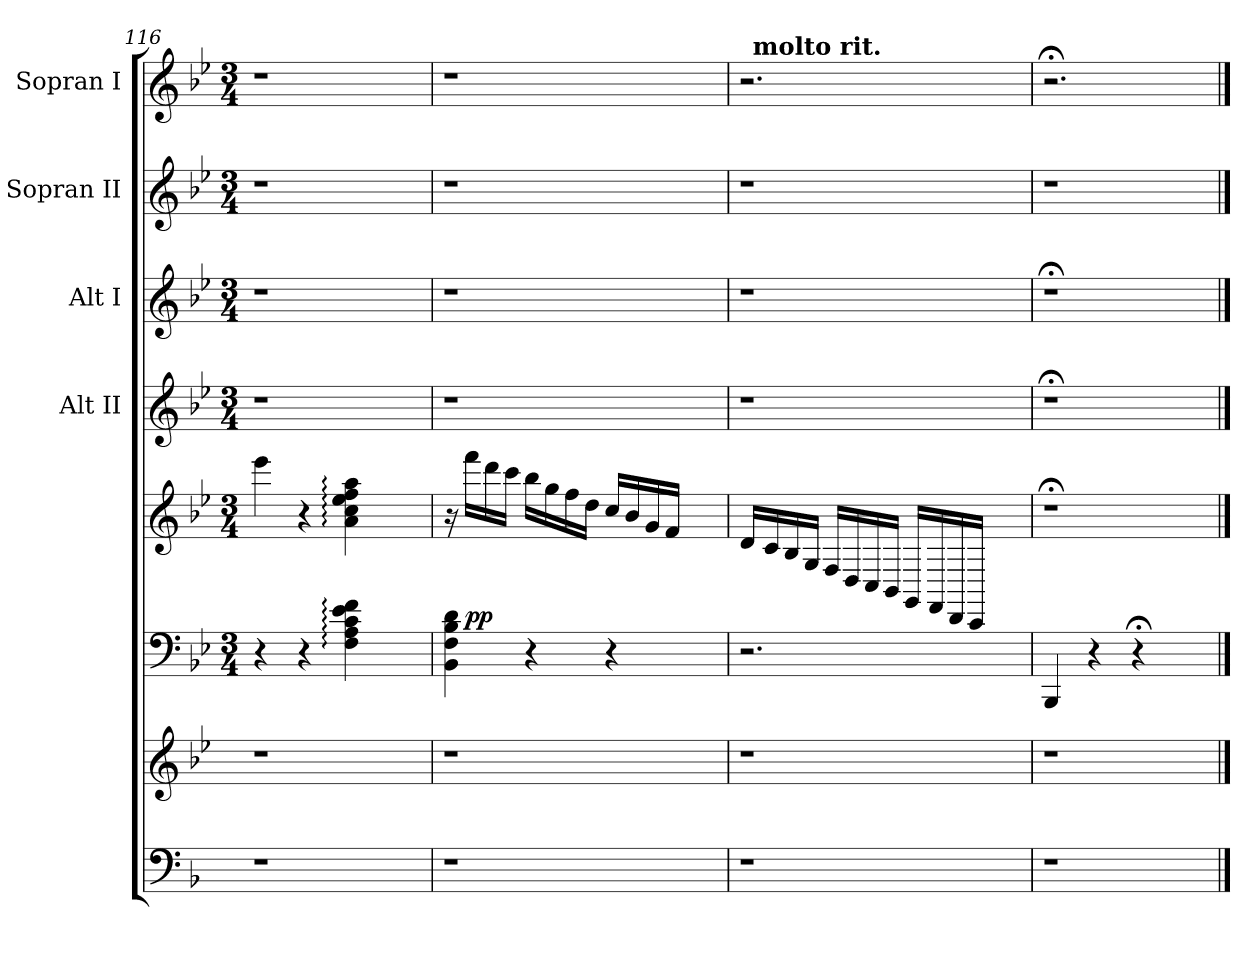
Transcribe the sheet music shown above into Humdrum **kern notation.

**kern	**kern	**kern	**dynam	**kern	**kern	**kern	**kern	**kern
*part8	*part7	*part6	*part6	*part5	*part4	*part3	*part2	*part1
*staff8	*staff7	*staff6	*staff6	*staff5	*staff4	*staff3	*staff2	*staff1
*	*	*	*	*	*I"Alt II	*I"Alt I	*I"Sopran II	*I"Sopran I
*clefF4	*clefG2	*clefF4	*	*clefG2	*clefG2	*clefG2	*clefG2	*clefG2
*k[b-]	*k[b-e-]	*k[b-e-]	*	*k[b-e-]	*k[b-e-]	*k[b-e-]	*k[b-e-]	*k[b-e-]
*F:	*B-:	*B-:	*	*B-:	*B-:	*B-:	*B-:	*B-:
*	*	*M3/4	*	*M3/4	*M3/4	*M3/4	*M3/4	*M3/4
=116	=116	=116	=116	=116	=116	=116	=116	=116
!	!	!	!	!	!LO:N:vis=1	!LO:N:vis=1	!LO:N:vis=1	!LO:N:vis=1
1r	1r	4r	.	4eee-\	2.r	2.r	2.r	2.r
.	.	4r	.	4r	.	.	.	.
.	.	4F\: 4A\: 4c\: 4e-\: 4f\:	.	4a\: 4cc\: 4ee-\: 4ff\: 4aa\:	.	.	.	.
.	.	4ryy	.	4ryy	4ryy	4ryy	4ryy	4ryy
=117	=117	=117	=117	=117	=117	=117	=117	=117
!	!	!	!	!	!LO:N:vis=1	!LO:N:vis=1	!LO:N:vis=1	!LO:N:vis=1
*	*	*^	*	*	*	*	*	*
1r	1r	4BB-\ 4F\ 4B-\ 4d\	16ryy	.	16ra	2.r	2.r	2.r	2.r
!	!	!	!	!LO:DY:a	!	!	!	!	!
.	.	.	2...ryy	pp	16fff\LL	.	.	.	.
.	.	.	.	.	16ddd\	.	.	.	.
.	.	.	.	.	16ccc\JJ	.	.	.	.
.	.	4r	.	.	16bb-\LL	.	.	.	.
.	.	.	.	.	16gg\	.	.	.	.
.	.	.	.	.	16ff\	.	.	.	.
.	.	.	.	.	16dd\JJ	.	.	.	.
.	.	4r	.	.	16cc/LL	.	.	.	.
.	.	.	.	.	16b-/	.	.	.	.
.	.	.	.	.	16g/	.	.	.	.
.	.	.	.	.	16f/JJ	.	.	.	.
.	.	4ryy	.	.	4ryy	4ryy	4ryy	4ryy	4ryy
=118	=118	=118	=118	=118	=118	=118	=118	=118	=118
!	!	!	!	!	!	!LO:N:vis=1	!LO:N:vis=1	!LO:N:vis=1	!LO:N:vis=1
*	*	*v	*v	*	*	*	*	*	*^
1r	1r	2.r	.	16d/LL	2.r	2.r	2.r	2.r	32ryy
!	!	!	!	!	!	!	!	!	!LO:TX:a:B:t=molto rit.
.	.	.	.	.	.	.	.	.	2ryy
.	.	.	.	16c/	.	.	.	.	.
.	.	.	.	16B-/	.	.	.	.	.
.	.	.	.	16G/JJ	.	.	.	.	.
.	.	.	.	16F/LL	.	.	.	.	.
.	.	.	.	16D/	.	.	.	.	.
.	.	.	.	16C/	.	.	.	.	.
.	.	.	.	16BB-/JJ	.	.	.	.	.
.	.	.	.	16GG/LL	.	.	.	.	.
.	.	.	.	.	.	.	.	.	4...ryy
.	.	.	.	16FF/	.	.	.	.	.
.	.	.	.	16DD/	.	.	.	.	.
.	.	.	.	16CC/JJ	.	.	.	.	.
.	.	4ryy	.	4ryy	4ryy	4ryy	4ryy	4ryy	.
=119	=119	=119	=119	=119	=119	=119	=119	=119	=119
!	!	!	!	!LO:N:vis=1	!LO:N:vis=1	!LO:N:vis=1	!LO:N:vis=1	!LO:N:vis=1	!
*	*	*	*	*	*	*	*	*v	*v
1r	1r	4BBB-/	.	2.r;<	2.r;<	2.r;<	2.r	2.r;<
.	.	4r	.	.	.	.	.	.
.	.	4r;<	.	.	.	.	.	.
.	.	4ryy	.	4ryy	4ryy	4ryy	4ryy	4ryy
==	==	==	==	==	==	==	==	==
*-	*-	*-	*-	*-	*-	*-	*-	*-
